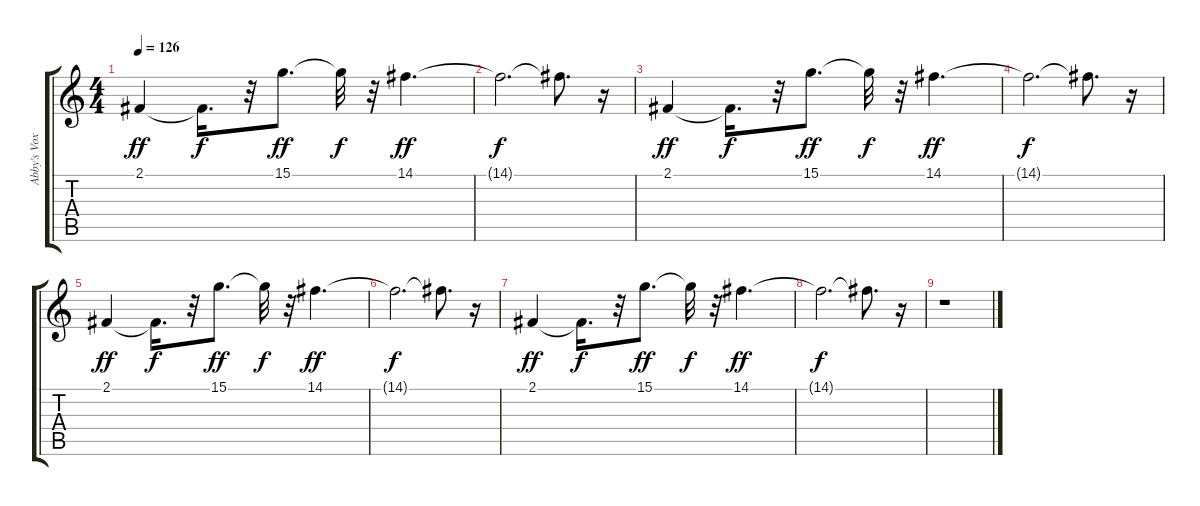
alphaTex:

\track ("Abby's Vox" "Abby's Vox") {instrument pad4choir}
\staff {score tabs}
\tuning (E4 B3 G3 D3 A2 E2) {hide}
\ts (4 4)
\tempo 126
\clef g2
\ks c
2.1.4{dy ff} 2.1{t}.16{d dy f} r.32 15.1.8{d dy ff} 15.1{t}.32{dy f} r.32 14.1.4{d dy ff} |
14.1{t}.2{d dy f} 14.1{t}.8{d} r.16 |
2.1.4{dy ff} 2.1{t}.16{d dy f} r.32 15.1.8{d dy ff} 15.1{t}.32{dy f} r.32 14.1.4{d dy ff} |
14.1{t}.2{d dy f} 14.1{t}.8{d} r.16 |
2.1.4{dy ff} 2.1{t}.16{d dy f} r.32 15.1.8{d dy ff} 15.1{t}.32{dy f} r.32 14.1.4{d dy ff} |
14.1{t}.2{d dy f} 14.1{t}.8{d} r.16 |
2.1.4{dy ff} 2.1{t}.16{d dy f} r.32 15.1.8{d dy ff} 15.1{t}.32{dy f} r.32 14.1.4{d dy ff} |
14.1{t}.2{d dy f} 14.1{t}.8{d} r.16 |
r.1
